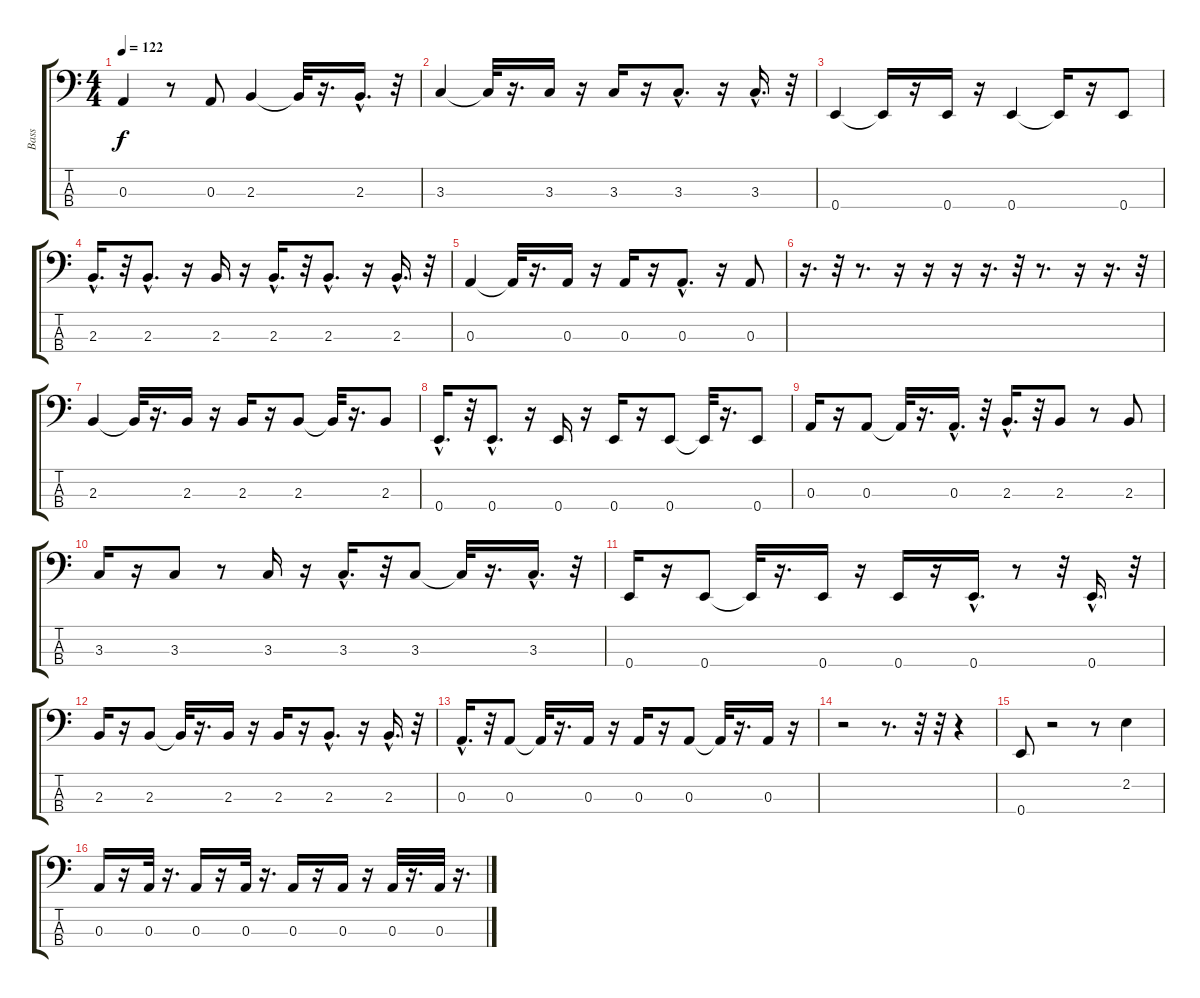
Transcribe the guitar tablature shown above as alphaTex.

\track ("Bass" "Bass") {instrument fretlessbass}
\staff {score tabs}
\tuning (G2 D2 A1 E1) {hide}
\ts (4 4)
\tempo 122
\clef f4
\ks c
0.3.4{dy f} r.8 0.3.8 2.3.4 2.3{t}.32 r.16{d} 2.3{hac}.16{d} r.32 |
3.3.4 3.3{t}.32 r.16{d} 3.3.16 r.16 3.3.16 r.16 3.3{hac}.8{d} r.16 3.3{hac}.16{d} r.32 |
0.4.4 0.4{t}.16 r.16 0.4.16 r.16 0.4.4 0.4{t}.16 r.16 0.4.8 |
2.3{hac}.16{d} r.32 2.3{hac}.8{d} r.16 2.3.16 r.16 2.3{hac}.16{d} r.32 2.3{hac}.8{d} r.16 2.3{hac}.16{d} r.32 |
0.3.4 0.3{t}.32 r.16{d} 0.3.16 r.16 0.3.16 r.16 0.3{hac}.8{d} r.16 0.3.8 |
r.16{d} r.32 r.8{d} r.16 r.16 r.16 r.16{d} r.32 r.8{d} r.16 r.16{d} r.32 |
2.3.4 2.3{t}.32 r.16{d} 2.3.16 r.16 2.3.16 r.16 2.3.8 2.3{t}.32 r.16{d} 2.3.8 |
0.4{hac}.16{d} r.32 0.4{hac}.8{d} r.16 0.4.16 r.16 0.4.16 r.16 0.4.8 0.4{t}.32 r.16{d} 0.4.8 |
0.3.16 r.16 0.3.8 0.3{t}.32 r.16{d} 0.3{hac}.16{d} r.32 2.3{hac}.16{d} r.32 2.3.8 r.8 2.3.8 |
3.3.16 r.16 3.3.8 r.8 3.3.16 r.16 3.3{hac}.16{d} r.32 3.3.8 3.3{t}.32 r.16{d} 3.3{hac}.16{d} r.32 |
0.4.16 r.16 0.4.8 0.4{t}.32 r.16{d} 0.4.16 r.16 0.4.16 r.16 0.4{hac}.16{d} r.8 r.32 0.4{hac}.16{d} r.32 |
2.3.16 r.16 2.3.8 2.3{t}.32 r.16{d} 2.3.16 r.16 2.3.16 r.16 2.3{hac}.8{d} r.16 2.3{hac}.16{d} r.32 |
0.3{hac}.16{d} r.32 0.3.8 0.3{t}.32 r.16{d} 0.3.16 r.16 0.3.16 r.16 0.3.8 0.3{t}.32 r.16{d} 0.3.16 r.16 |
r.2 r.8{d} r.32 r.32 r.4 |
0.4.8 r.2 r.8 2.2.4 |
0.3.16 r.16 0.3.32 r.16{d} 0.3.16 r.16 0.3.32 r.16{d} 0.3.16 r.16 0.3.16 r.16 0.3.32 r.16{d} 0.3.32 r.16{d}
